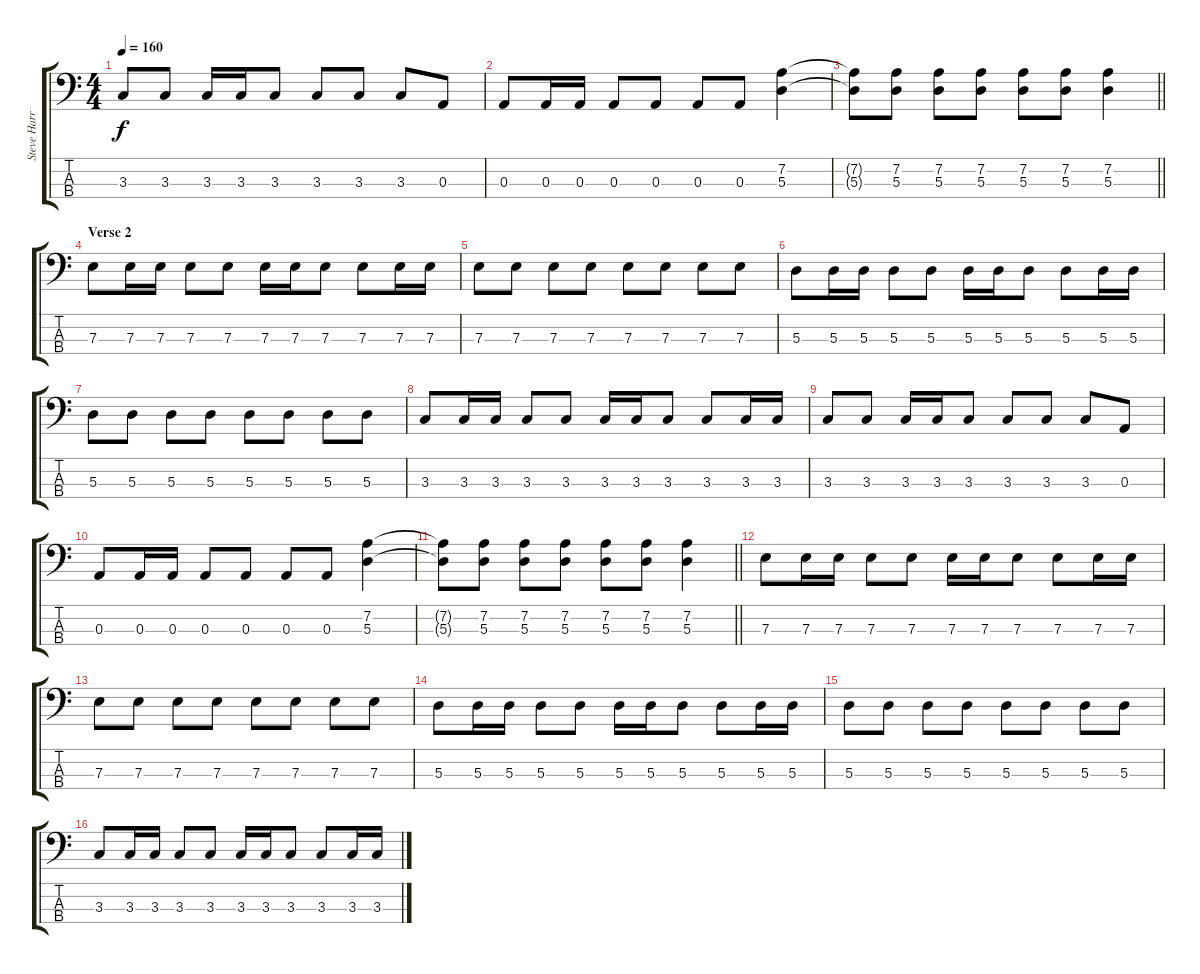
\track ("Steve Harris" "Steve Harr") {instrument electricbassfinger}
\staff {score tabs}
\tuning (G2 D2 A1 E1) {hide}
\ts (4 4)
\tempo 160
\clef f4
\ks c
3.3.8{dy f} 3.3.8 3.3.16 3.3.16 3.3.8 3.3.8 3.3.8 3.3.8 0.3.8 |
0.3.8 0.3.16 0.3.16 0.3.8 0.3.8 0.3.8 0.3.8 (7.2 5.3).4 |
\barLineRight lightlight
(7.2{t} 5.3{t}).8 (7.2 5.3).8 (7.2 5.3).8 (7.2 5.3).8 (7.2 5.3).8 (7.2 5.3).8 (7.2 5.3).4 |
\section ("" "Verse 2")
7.3.8 7.3.16 7.3.16 7.3.8 7.3.8 7.3.16 7.3.16 7.3.8 7.3.8 7.3.16 7.3.16 |
7.3.8 7.3.8 7.3.8 7.3.8 7.3.8 7.3.8 7.3.8 7.3.8 |
5.3.8 5.3.16 5.3.16 5.3.8 5.3.8 5.3.16 5.3.16 5.3.8 5.3.8 5.3.16 5.3.16 |
5.3.8 5.3.8 5.3.8 5.3.8 5.3.8 5.3.8 5.3.8 5.3.8 |
3.3.8 3.3.16 3.3.16 3.3.8 3.3.8 3.3.16 3.3.16 3.3.8 3.3.8 3.3.16 3.3.16 |
3.3.8 3.3.8 3.3.16 3.3.16 3.3.8 3.3.8 3.3.8 3.3.8 0.3.8 |
0.3.8 0.3.16 0.3.16 0.3.8 0.3.8 0.3.8 0.3.8 (7.2 5.3).4 |
\barLineRight lightlight
(7.2{t} 5.3{t}).8 (7.2 5.3).8 (7.2 5.3).8 (7.2 5.3).8 (7.2 5.3).8 (7.2 5.3).8 (7.2 5.3).4 |
7.3.8 7.3.16 7.3.16 7.3.8 7.3.8 7.3.16 7.3.16 7.3.8 7.3.8 7.3.16 7.3.16 |
7.3.8 7.3.8 7.3.8 7.3.8 7.3.8 7.3.8 7.3.8 7.3.8 |
5.3.8 5.3.16 5.3.16 5.3.8 5.3.8 5.3.16 5.3.16 5.3.8 5.3.8 5.3.16 5.3.16 |
5.3.8 5.3.8 5.3.8 5.3.8 5.3.8 5.3.8 5.3.8 5.3.8 |
3.3.8 3.3.16 3.3.16 3.3.8 3.3.8 3.3.16 3.3.16 3.3.8 3.3.8 3.3.16 3.3.16
